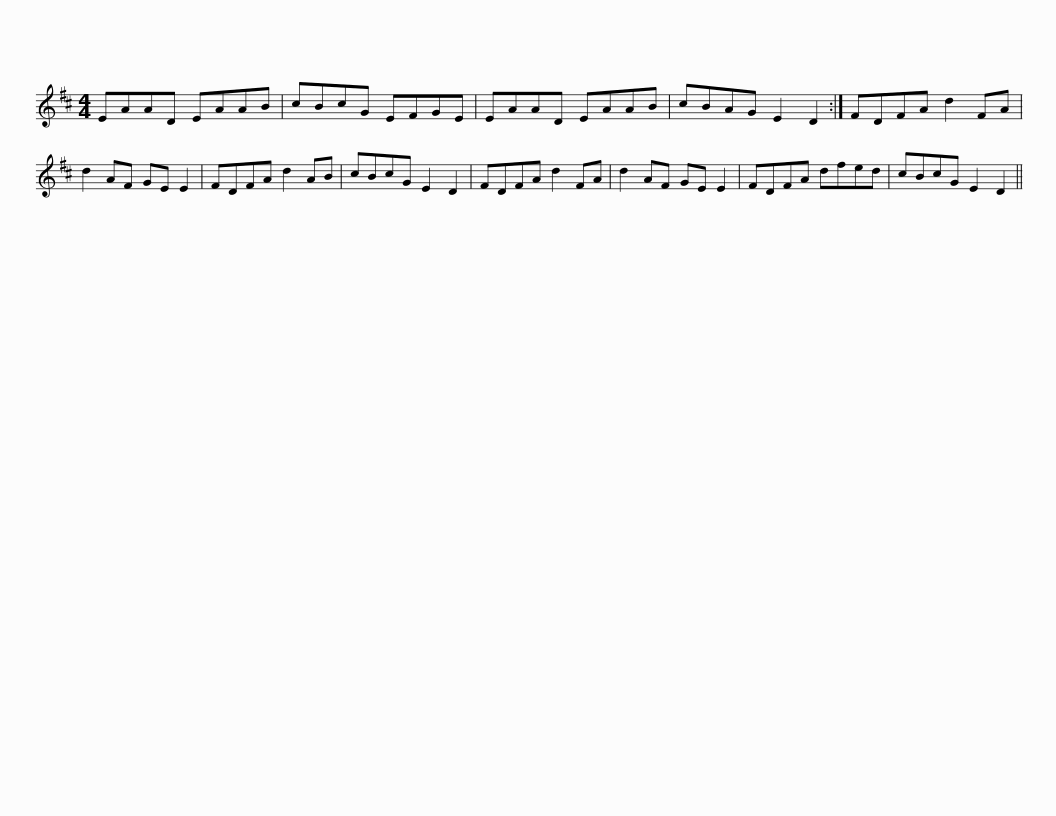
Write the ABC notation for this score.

X:1
L:1/8
M:4/4
I:linebreak $
K:D
V:1 treble
V:1
 EAAD EAAB | cBcG EFGE | EAAD EAAB | cBAG E2 D2 :| FDFA d2 FA | %5
 d2 AF GE E2 |$ FDFA d2 AB | cBcG E2 D2 | FDFA d2 FA | d2 AF GE E2 | %10
 FDFA dfed | cBcG E2 D2 || %12
